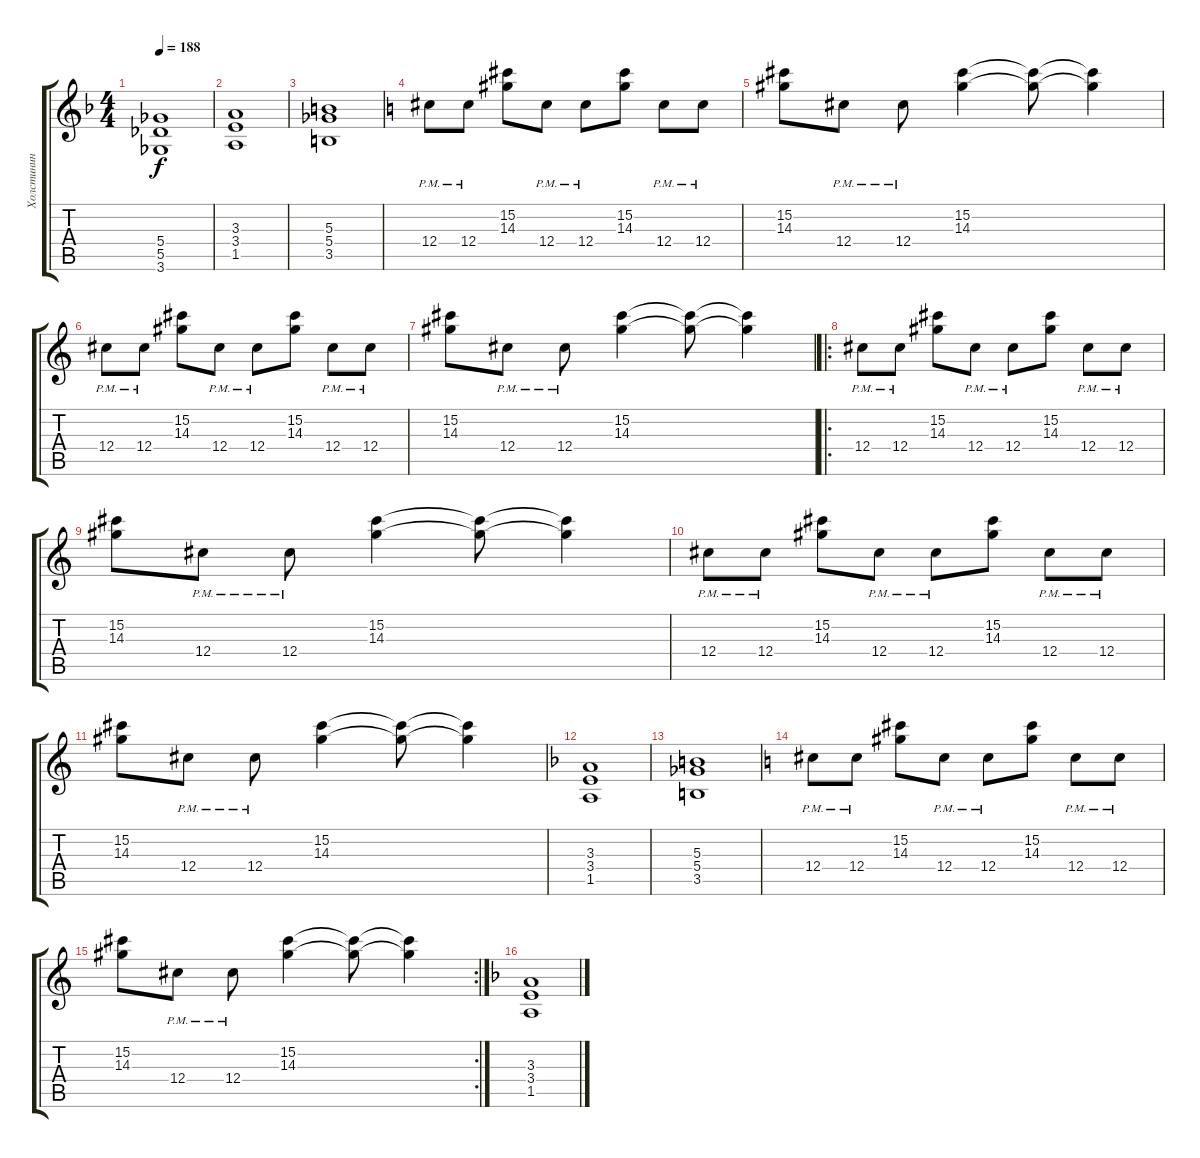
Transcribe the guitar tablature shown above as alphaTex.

\track ("Холстинин" "Холстинин") {instrument distortionguitar}
\staff {score tabs}
\tuning (Eb4 Bb3 Gb3 Db3 Ab2 Eb2) {hide}
\ts (4 4)
\tempo 188
\clef g2
\ks f
(5.4 5.5 3.6).1{dy f} |
(3.3 3.4 1.5).1 |
(5.3 5.4 3.5).1 |
\ks c
12.4{pm}.8{instrument distortionguitar} 12.4{pm}.8 (15.2 14.3).8 12.4{pm}.8 12.4{pm}.8 (15.2 14.3).8 12.4{pm}.8 12.4{pm}.8 |
(15.2 14.3).8 12.4{pm}.8 12.4{pm}.8 (15.2 14.3).4 (15.2{t} 14.3{t}).8 (15.2{t} 14.3{t}).4 |
12.4{pm}.8 12.4{pm}.8 (15.2 14.3).8 12.4{pm}.8 12.4{pm}.8 (15.2 14.3).8 12.4{pm}.8 12.4{pm}.8 |
(15.2 14.3).8 12.4{pm}.8 12.4{pm}.8 (15.2 14.3).4 (15.2{t} 14.3{t}).8 (15.2{t} 14.3{t}).4 |
\ro
12.4{pm}.8{instrument distortionguitar} 12.4{pm}.8 (15.2 14.3).8 12.4{pm}.8 12.4{pm}.8 (15.2 14.3).8 12.4{pm}.8 12.4{pm}.8 |
(15.2 14.3).8 12.4{pm}.8 12.4{pm}.8 (15.2 14.3).4 (15.2{t} 14.3{t}).8 (15.2{t} 14.3{t}).4 |
12.4{pm}.8 12.4{pm}.8 (15.2 14.3).8 12.4{pm}.8 12.4{pm}.8 (15.2 14.3).8 12.4{pm}.8 12.4{pm}.8 |
(15.2 14.3).8 12.4{pm}.8 12.4{pm}.8 (15.2 14.3).4 (15.2{t} 14.3{t}).8 (15.2{t} 14.3{t}).4 |
\ks f
(3.3 3.4 1.5).1 |
(5.3 5.4 3.5).1 |
\ks c
12.4{pm}.8{instrument distortionguitar} 12.4{pm}.8 (15.2 14.3).8 12.4{pm}.8 12.4{pm}.8 (15.2 14.3).8 12.4{pm}.8 12.4{pm}.8 |
\rc 2
(15.2 14.3).8 12.4{pm}.8 12.4{pm}.8 (15.2 14.3).4 (15.2{t} 14.3{t}).8 (15.2{t} 14.3{t}).4 |
\ks f
(3.3 3.4 1.5).1
